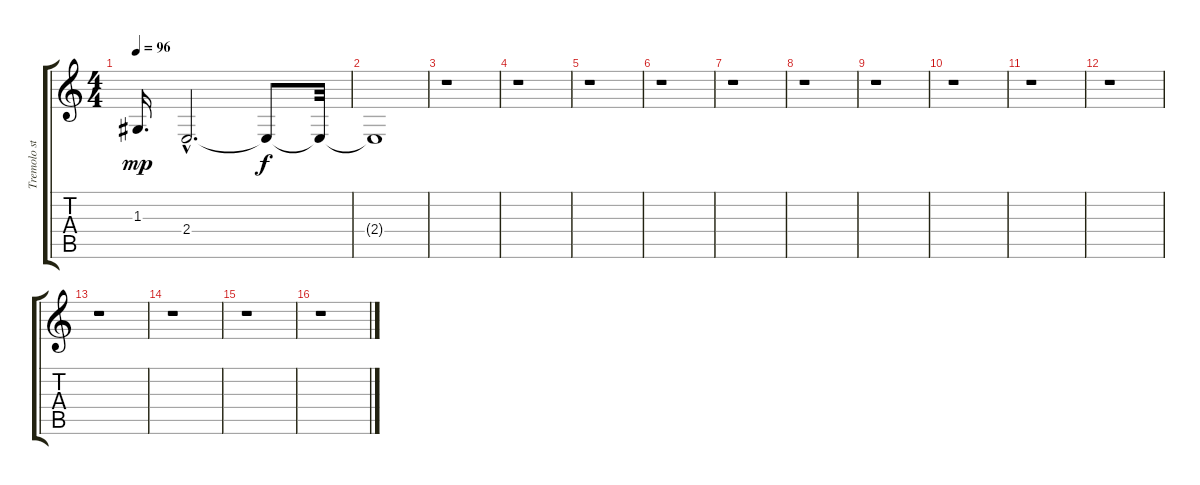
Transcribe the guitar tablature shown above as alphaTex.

\track ("Tremolo string" "Tremolo st") {instrument tremolostrings}
\staff {score tabs}
\tuning (E4 B3 G3 D3 A2 E2) {hide}
\ts (4 4)
\tempo 96
\clef g2
\ks c
1.3.16{d dy mp} 2.4{hac}.2{d} 2.4{t}.8{dy f} 2.4{t}.32 |
2.4{t}.1 |
r.1 |
r.1 |
r.1 |
r.1 |
r.1 |
r.1 |
r.1 |
r.1 |
r.1 |
r.1 |
r.1 |
r.1 |
r.1 |
r.1
